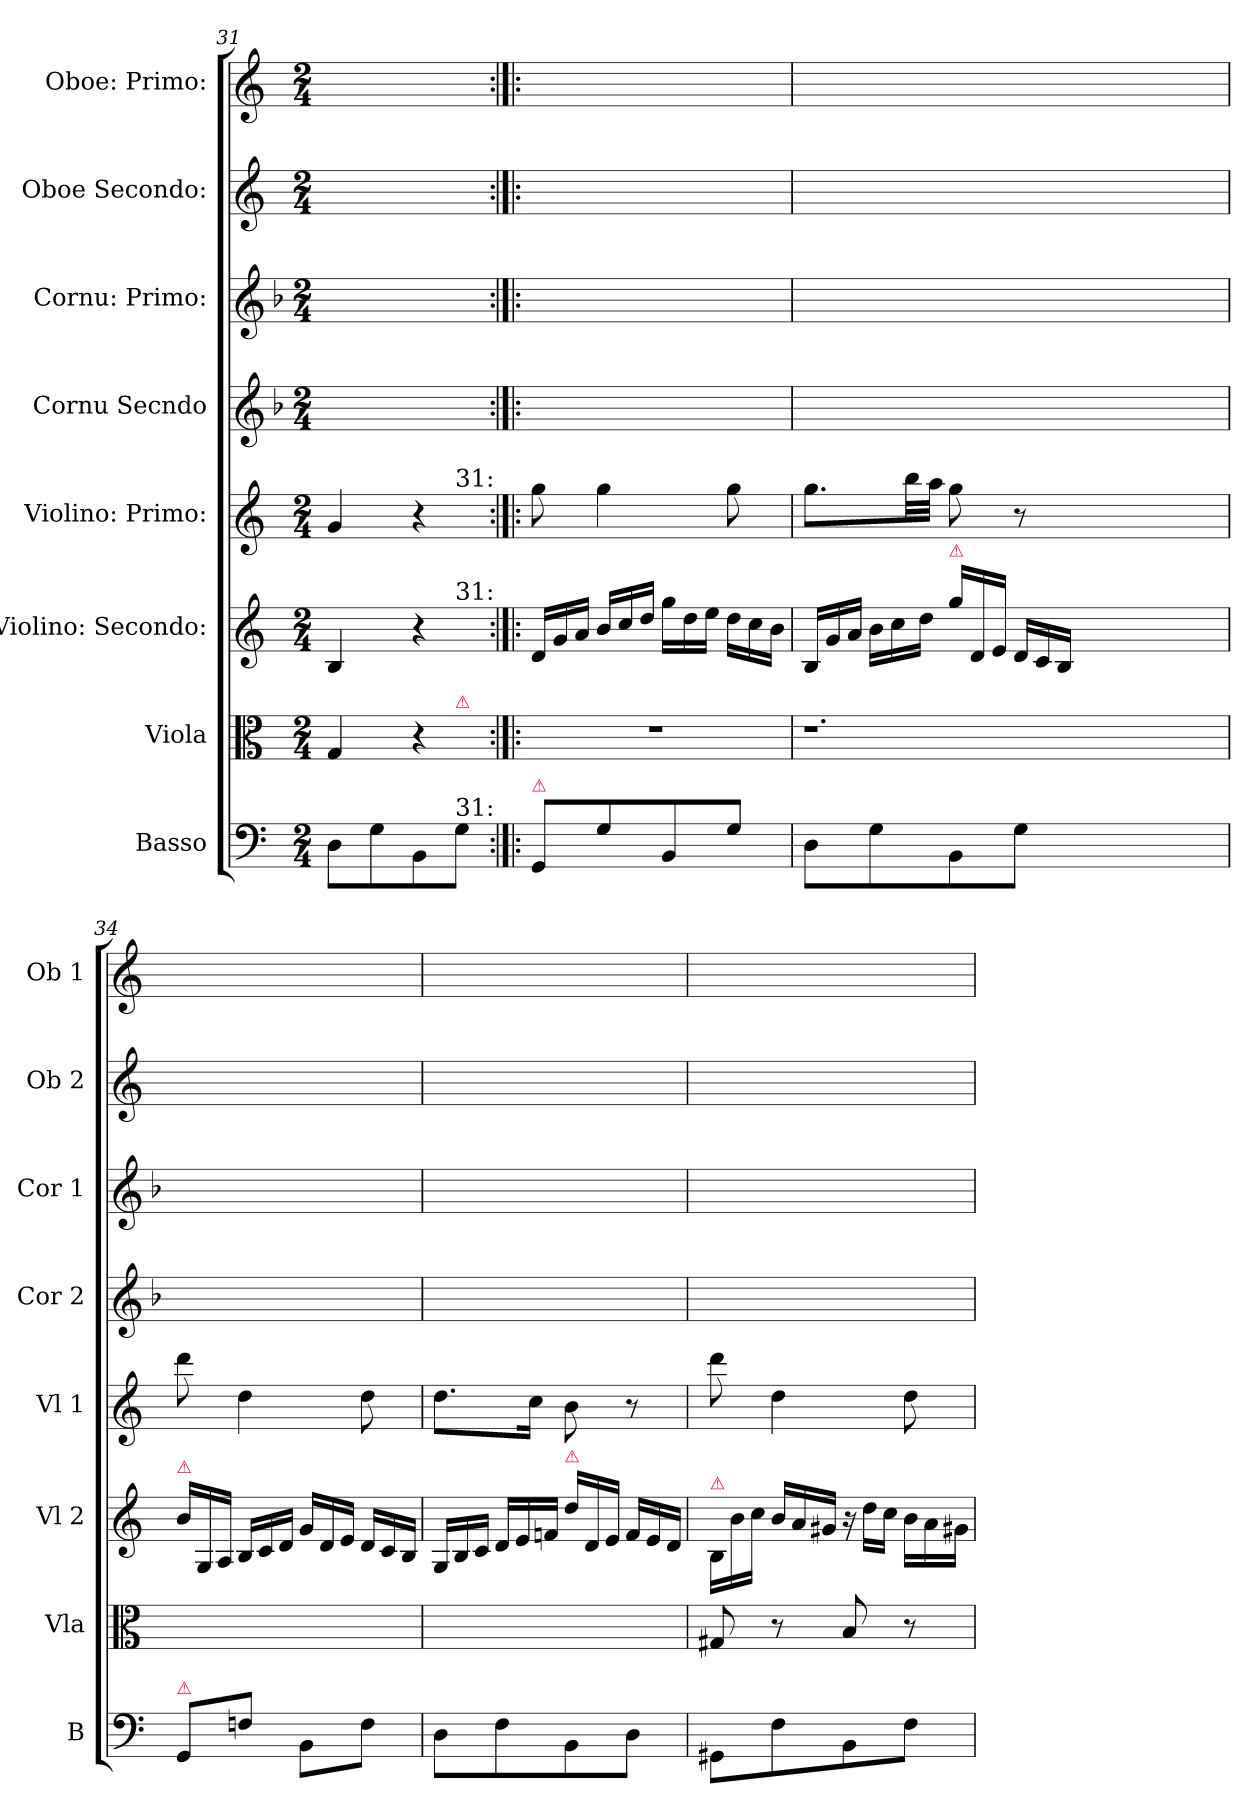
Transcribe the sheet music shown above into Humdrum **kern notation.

**kern	**kern	**kern	**dynam	**kern	**kern	**kern	**kern	**kern
*part8	*part7	*part6	*part6	*part5	*part4	*part3	*part2	*part1
*staff8	*staff7	*staff6	*staff6	*staff5	*staff4	*staff3	*staff2	*staff1
*I"Basso	*I"Viola	*I"Violino: Secondo:	*	*I"Violino: Primo:	*I"Cornu Secndo	*I"Cornu: Primo:	*I"Oboe Secondo:	*I"Oboe: Primo:
*I'B	*I'Vla	*I'Vl 2	*	*I'Vl 1	*I'Cor 2	*I'Cor 1	*I'Ob 2	*I'Ob 1
*clefF4	*clefC3	*clefG2	*	*clefG2	*clefG2	*clefG2	*clefG2	*clefG2
*	*	*	*	*	*ITrd-4c-7	*ITrd-4c-7	*	*
*k[]	*k[]	*k[]	*	*k[]	*k[]	*k[]	*k[]	*k[]
*M2/4	*M2/4	*M2/4	*	*M2/4	*M2/4	*M2/4	*M2/4	*M2/4
=31	=31	=31	=31	=31	=31	=31	=31	=31
*	*^	*^	*	*^	*	*	*	*
8D\L	4G/	4.ryy	4B/	4.ryy	.	4g/	4.ryy	2ryy	2ryy	2ryy	2ryy
8G\	.	.	.	.	.	.	.	.	.	.	.
8BB\	4r	.	4r	.	.	4r	.	.	.	.	.
!	!	!	!	!	!	!	!LO:TX:a:t=31&colon;	!	!	!	!
!	!	!	!	!LO:TX:a:t=31&colon;	!	!	!	!	!	!	!
!	!	!LO:TX:a:color=crimson:t=⚠	!	!	!	!	!	!	!	!	!
!LO:TX:a:t=31&colon;	!	!	!	!	!	!	!	!	!	!	!
8G\J	.	8ryy	.	8ryy	.	.	8ryy	.	.	.	.
*	*v	*v	*	*	*	*v	*v	*	*	*	*
*	*	*v	*v	*	*	*	*	*	*
=32:|!|:	=32:|!|:	=32:|!|:	=32:|!|:	=32:|!|:	=32:|!|:	=32:|!|:	=32:|!|:	=32:|!|:
*	*	*Xtuplet	*	*	*	*	*	*
*	*^	*^	*	*^	*	*	*	*
!	!LO:TX:a:t=4	!	!	!	!	!	!	!	!	!	!
!LO:TX:a:color=crimson:t=⚠	!	!	!	!	!	!	!	!	!	!	!
*	*v	*v	*	*	*	*v	*v	*	*	*	*
*	*	*v	*v	*	*	*	*	*	*
8GG/L	2r	24d/LL	.	8gg\	2ryy	2ryy	2ryy	2ryy
.	.	24g/	pia&colon;	.	.	.	.	.
.	.	24a/JJ	.	.	.	.	.	.
8G\	.	24b/LL	.	4gg\	.	.	.	.
.	.	24cc/	.	.	.	.	.	.
.	.	24dd/JJ	.	.	.	.	.	.
8BB/	.	24gg\LL	.	.	.	.	.	.
.	.	24dd\	.	.	.	.	.	.
.	.	24ee\JJ	.	.	.	.	.	.
8G\J	.	24dd\LL	.	8gg\	.	.	.	.
.	.	24cc\	.	.	.	.	.	.
.	.	24b\JJ	.	.	.	.	.	.
=33	=33	=33	=33	=33	=33	=33	=33	=33
8D\L	1.r	24B/LL	.	8.gg\L	2ryy	2ryy	2ryy	2ryy
.	.	24g/	.	.	.	.	.	.
.	.	24a/JJ	.	.	.	.	.	.
8G\	.	24b\LL	.	.	.	.	.	.
.	.	24cc\	.	.	.	.	.	.
.	.	.	.	32bb\LL	.	.	.	.
.	.	24dd\JJ	.	.	.	.	.	.
.	.	.	.	32aa\JJJ	.	.	.	.
!	!	!LO:TX:a:color=crimson:t=⚠	!	!	!	!	!	!
8BB\	.	24gg/LL	.	8gg\	.	.	.	.
.	.	24d/	.	.	.	.	.	.
.	.	24e/JJ	.	.	.	.	.	.
8G\J	.	24d/LL	.	8r	.	.	.	.
.	.	24c/	.	.	.	.	.	.
.	.	24B/JJ	.	.	.	.	.	.
1ryy	.	1ryy	.	1ryy	1ryy	1ryy	1ryy	1ryy
=34	=34	=34	=34	=34	=34	=34	=34	=34
!	!	!LO:TX:a:color=crimson:t=⚠	!	!	!	!	!	!
!LO:TX:a:color=crimson:t=⚠	!	!	!	!	!	!	!	!
8GG/L	2ryy	24b\LL	.	8ddd\	2ryy	2ryy	2ryy	2ryy
.	.	24G/	.	.	.	.	.	.
.	.	24A/JJ	.	.	.	.	.	.
8Fn\J	.	24B/LL	.	4dd\	.	.	.	.
.	.	24c/	.	.	.	.	.	.
.	.	24d/JJ	.	.	.	.	.	.
8BB\L	.	24g/LL	.	.	.	.	.	.
.	.	24d/	.	.	.	.	.	.
.	.	24e/JJ	.	.	.	.	.	.
8F\J	.	24d/LL	.	8dd\	.	.	.	.
.	.	24c/	.	.	.	.	.	.
.	.	24B/JJ	.	.	.	.	.	.
=35	=35	=35	=35	=35	=35	=35	=35	=35
8D\L	2ryy	24G/LL	.	8.dd\L	2ryy	2ryy	2ryy	2ryy
.	.	24B/	.	.	.	.	.	.
.	.	24c/JJ	.	.	.	.	.	.
8F\	.	24d/LL	.	.	.	.	.	.
.	.	24e/	.	.	.	.	.	.
.	.	.	.	16cc\Jk	.	.	.	.
.	.	24fn/JJ	.	.	.	.	.	.
!	!	!LO:TX:a:color=crimson:t=⚠	!	!	!	!	!	!
8BB\	.	24dd/LL	.	8b\	.	.	.	.
.	.	24d/	.	.	.	.	.	.
.	.	24e/JJ	.	.	.	.	.	.
8D\J	.	24f/LL	.	8r	.	.	.	.
.	.	24e/	.	.	.	.	.	.
.	.	24d/JJ	.	.	.	.	.	.
=36	=36	=36	=36	=36	=36	=36	=36	=36
!	!	!LO:TX:a:color=crimson:t=⚠	!	!	!	!	!	!
8GG#X\L	8G#X/	24B/LL	.	8ddd\	2ryy	2ryy	2ryy	2ryy
.	.	24b\	.	.	.	.	.	.
.	.	24cc\JJ	.	.	.	.	.	.
8F\	8r	24b/LL	.	4dd\	.	.	.	.
.	.	24a/	.	.	.	.	.	.
.	.	24g#X/JJ	.	.	.	.	.	.
8BB\	8B/	24r	.	.	.	.	.	.
.	.	24dd\LL	.	.	.	.	.	.
.	.	24cc\JJ	.	.	.	.	.	.
8F\J	8r	24b\LL	.	8dd\	.	.	.	.
.	.	24a\	.	.	.	.	.	.
.	.	24g#X\JJ	.	.	.	.	.	.
=	=	=	=	=	=	=	=	=
*-	*-	*-	*-	*-	*-	*-	*-	*-
